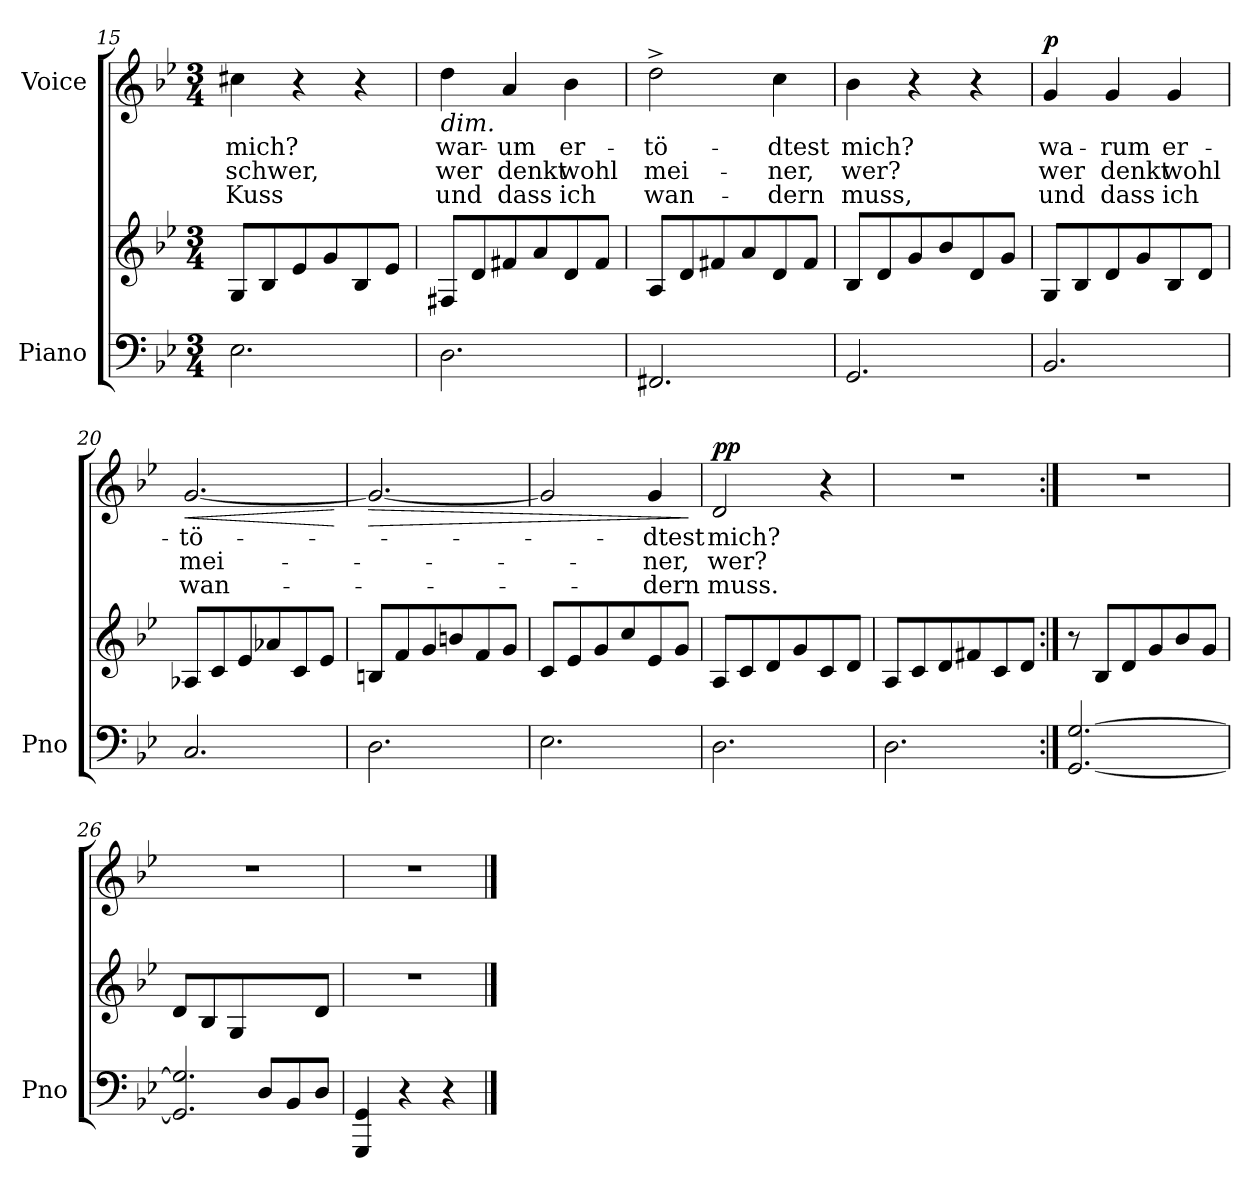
**kern	**kern	**kern	**text	**text	**text	**dynam
*part2	*part2	*part1	*part1	*part1	*part1	*part1
*staff3	*staff2	*staff1	*staff1	*staff1	*staff1	*staff1
*I"Piano	*	*I"Voice	*	*	*	*
*I'Pno	*	*	*	*	*	*
!!LO:PB:g=z
*clefF4	*clefG2	*clefG2	*	*	*	*
*k[b-e-]	*k[b-e-]	*k[b-e-]	*	*	*	*
*M3/4	*M3/4	*M3/4	*	*	*	*
=15	=15	=15	=15	=15	=15	=15
!	!	!	!LO:LY:b	!LO:LY:b	!LO:LY:b	!
2.E-\	8G/L	4cc#X\	mich?	schwer,	Kuss	.
.	8B-/	.	.	.	.	.
.	8e-/	4r	.	.	.	.
.	8g/	.	.	.	.	.
.	8B-/	4r	.	.	.	.
.	8e-/J	.	.	.	.	.
=16	=16	=16	=16	=16	=16	=16
!	!	!LO:TX:b:i:t=dim.	!	!	!	!
!	!	!	!LO:LY:b	!LO:LY:b	!LO:LY:b	!
2.D\	8F#X/L	4dd\	war-	wer	und	.
.	8d/	.	.	.	.	.
!	!	!	!LO:LY:b	!LO:LY:b	!LO:LY:b	!
.	8f#X/	4a/	-um	denkt	dass	.
.	8a/	.	.	.	.	.
!	!	!	!LO:LY:b	!LO:LY:b	!LO:LY:b	!
.	8d/	4b-\	er-	wohl	ich	.
.	8f#/J	.	.	.	.	.
=17	=17	=17	=17	=17	=17	=17
!	!	!	!LO:LY:b	!LO:LY:b	!LO:LY:b	!
2.FF#X/	8A/L	2dd^\	tö-	mei-	wan-	.
.	8d/	.	.	.	.	.
.	8f#X/	.	.	.	.	.
.	8a/	.	.	.	.	.
!	!	!	!LO:LY:b	!LO:LY:b	!LO:LY:b	!
.	8d/	4cc\	dtest	ner,	-dern	.
.	8f#/J	.	.	.	.	.
!!LO:LB:g=z
=18	=18	=18	=18	=18	=18	=18
!	!	!	!LO:LY:b	!LO:LY:b	!LO:LY:b	!
2.GG/	8B-/L	4b-\	mich?	wer?	muss,	.
.	8d/	.	.	.	.	.
.	8g/	4r	.	.	.	.
.	8b-/	.	.	.	.	.
.	8d/	4r	.	.	.	.
.	8g/J	.	.	.	.	.
=19	=19	=19	=19	=19	=19	=19
!	!	!	!LO:LY:b	!LO:LY:b	!LO:LY:b	!LO:DY:b
2.BB-/	8G/L	4g/	wa-	wer	und	p
.	8B-/	.	.	.	.	.
!	!	!	!LO:LY:b	!LO:LY:b	!LO:LY:b	!
.	8d/	4g/	-rum	denkt	dass	.
.	8g/	.	.	.	.	.
!	!	!	!LO:LY:b	!LO:LY:b	!LO:LY:b	!
.	8B-/	4g/	er-	wohl	ich	.
.	8d/J	.	.	.	.	.
=20	=20	=20	=20	=20	=20	=20
!	!	!	!LO:LY:b	!LO:LY:b	!LO:LY:b	!LO:HP:b
2.C/	8A-X/L	[2.g/	-tö-	mei--	wan-	<
.	8c/	.	.	.	.	.
.	8e-/	.	.	.	.	.
.	8a-X/	.	.	.	.	.
.	8c/	.	.	.	.	.
.	8e-/J	.	.	.	.	.
.	.	.	.	.	.	[
=21	=21	=21	=21	=21	=21	=21
!	!	!	!	!	!	!LO:HP:b
2.D\	8Bn/L	2.g/_	.	.	.	>
.	8f/	.	.	.	.	.
.	8g/	.	.	.	.	.
.	8bn/	.	.	.	.	.
.	8f/	.	.	.	.	.
.	8g/J	.	.	.	.	.
=22	=22	=22	=22	=22	=22	=22
2.E-\	8c/L	2g/]	.	.	.	.
.	8e-/	.	.	.	.	.
.	8g/	.	.	.	.	.
.	8cc/	.	.	.	.	.
!	!	!	!LO:LY:b	!LO:LY:b	!LO:LY:b	!
.	8e-/	4g/	-dtest	-ner,	-dern	.
.	8g/J	.	.	.	.	.
.	.	.	.	.	.	]
=23	=23	=23	=23	=23	=23	=23
!	!	!	!LO:LY:b	!LO:LY:b	!LO:LY:b	!LO:DY:b
2.D\	8A/L	2d/	mich?	wer?	muss.	pp
.	8c/	.	.	.	.	.
.	8d/	.	.	.	.	.
.	8g/	.	.	.	.	.
.	8c/	4r	.	.	.	.
.	8d/J	.	.	.	.	.
!!LO:LB:g=z
=24	=24	=24	=24	=24	=24	=24
2.D\	8A/L	2.r	.	.	.	.
.	8c/	.	.	.	.	.
.	8d/	.	.	.	.	.
.	8f#X/	.	.	.	.	.
.	8c/	.	.	.	.	.
.	8d/J	.	.	.	.	.
=25:|!	=25:|!	=25:|!	=25:|!	=25:|!	=25:|!	=25:|!
[2.GG/ [2.G/	8r	2.r	.	.	.	.
.	8B-/L	.	.	.	.	.
.	8d/	.	.	.	.	.
.	8g/	.	.	.	.	.
.	8b-/	.	.	.	.	.
.	8g/J	.	.	.	.	.
=26	=26	=26	=26	=26	=26	=26
*^	*	*	*	*	*	*
2.GG/] 2.G/]	4ryy	8d/L	2.r	.	.	.	.
.	.	8B-/	.	.	.	.	.
.	8ryy	8G/	.	.	.	.	.
.	8D/L	8ryy	.	.	.	.	.
.	8BB-/	8ryy	.	.	.	.	.
.	8D/J	8d/J	.	.	.	.	.
*v	*v	*	*	*	*	*	*
=27	=27	=27	=27	=27	=27	=27
4GGG/ 4GG/	2.r	2.r	.	.	.	.
4r	.	.	.	.	.	.
4r	.	.	.	.	.	.
==	==	==	==	==	==	==
*-	*-	*-	*-	*-	*-	*-
